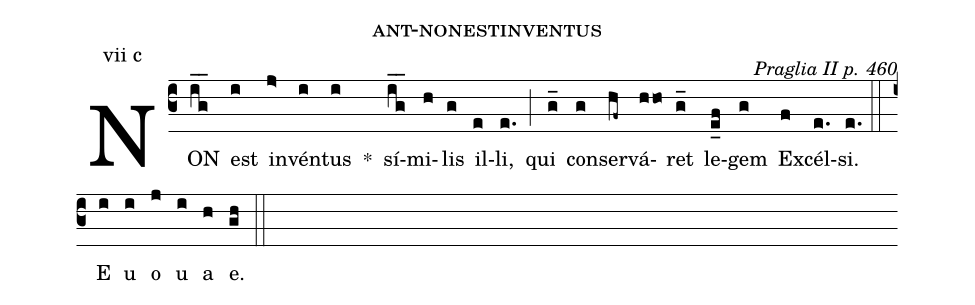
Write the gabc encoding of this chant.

name: ant-nonestinventus;
commentary: Praglia II p. 460;
annotation: vii c;
%%
(c3) NON(i_g_) est(i) in(j>)vén(i)tus(i) *() sí(i_g_)mi(h)lis(g) il(e)li,(e.) (;) qui(g_) con(g)ser(hf~)vá(hho)ret(g_) le(e_f)gem(g) Ex(f)cél(e.)si.(e.) (::) E(i) u(i) o(j) u(i) a(h) e.(gh) (::)
